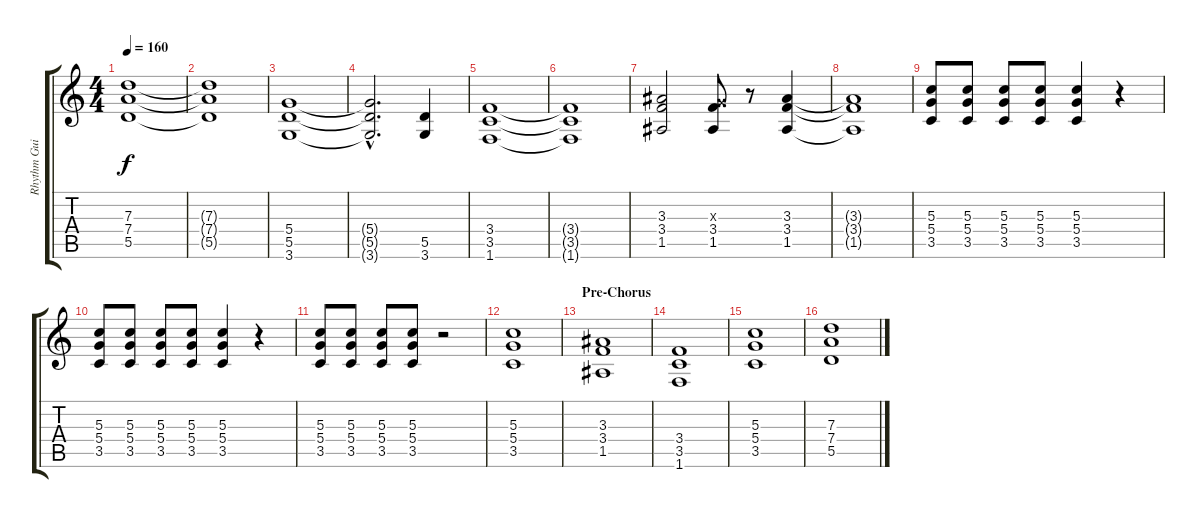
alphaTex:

\track ("Rhythm Guitar 2" "Rhythm Gui") {instrument overdrivenguitar}
\staff {score tabs}
\tuning (E4 B3 G3 D3 A2 E2) {hide}
\ts (4 4)
\tempo 160
\clef g2
\ks c
(7.3 7.4 5.5).1{dy f} |
(7.3{t} 7.4{t} 5.5{t}).1 |
(5.4 5.5 3.6).1 |
(5.4{hac t} 5.5{hac t} 3.6{hac t}).2{d} (5.5 3.6).4 |
(3.4 3.5 1.6).1 |
(3.4{t} 3.5{t} 1.6{t}).1 |
(3.3 3.4 1.5).2 (0.3{x} 3.4 1.5).8 r.8 (3.3 3.4 1.5).4 |
(3.3{t} 3.4{t} 1.5{t}).1 |
(5.3 5.4 3.5).8 (5.3 5.4 3.5).8 (5.3 5.4 3.5).8 (5.3 5.4 3.5).8 (5.3 5.4 3.5).4 r.4 |
(5.3 5.4 3.5).8 (5.3 5.4 3.5).8 (5.3 5.4 3.5).8 (5.3 5.4 3.5).8 (5.3 5.4 3.5).4 r.4 |
(5.3 5.4 3.5).8 (5.3 5.4 3.5).8 (5.3 5.4 3.5).8 (5.3 5.4 3.5).8 r.2 |
(5.3 5.4 3.5).1 |
\section ("" "Pre-Chorus")
(3.3 3.4 1.5).1 |
(3.4 3.5 1.6).1 |
(5.3 5.4 3.5).1 |
(7.3 7.4 5.5).1
